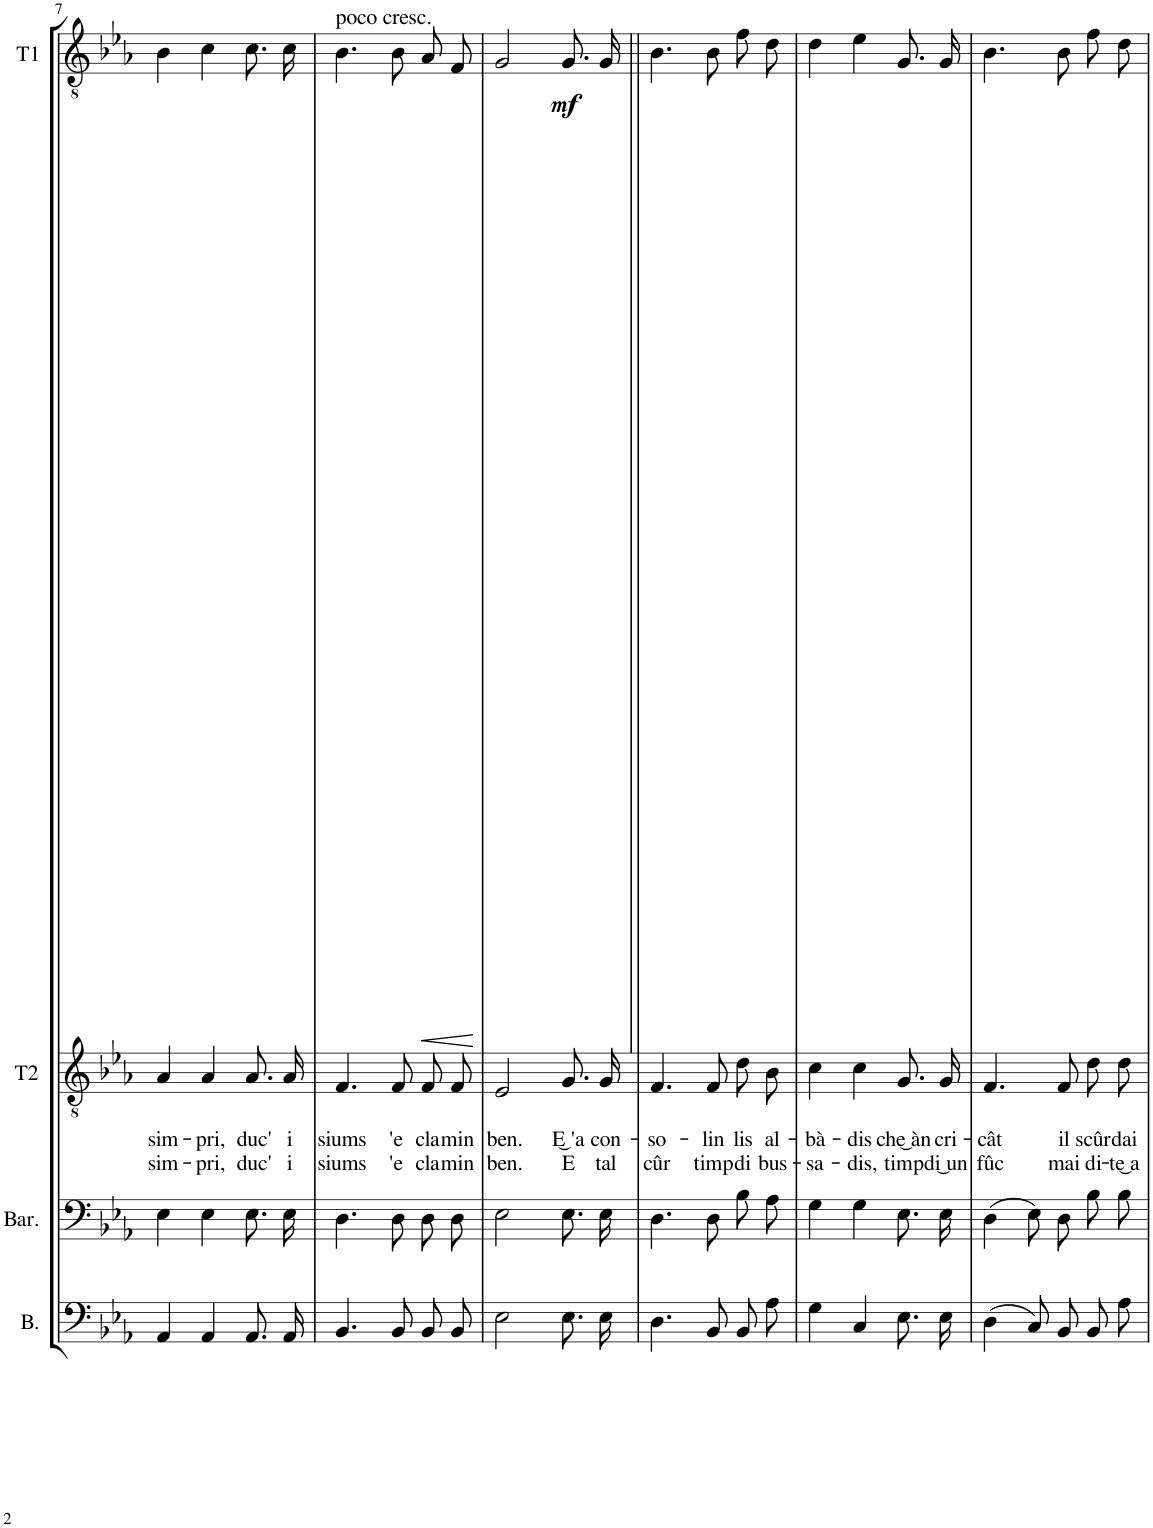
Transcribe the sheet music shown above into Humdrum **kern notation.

**kern	**kern	**kern	**text	**text	**text	**kern	**dynam
*part4	*part3	*part2	*part2	*part2	*part2	*part1	*part1
*staff4	*staff3	*staff2	*staff2	*staff2	*staff2	*staff1	*staff1
*I"Basso	*I"Baritono	*I"Tenore II	*	*	*	*I"Tenore I	*
*I'B.	*I'Bar.	*I'T2	*	*	*	*I'T1	*
!!LO:PB:g=z
*clefF4	*clefF4	*clefGv2	*	*	*	*clefGv2	*
*k[b-e-a-]	*k[b-e-a-]	*k[b-e-a-]	*	*	*	*k[b-e-a-]	*
*M3/4	*M3/4	*M3/4	*	*	*	*M3/4	*
=7	=7	=7	=7	=7	=7	=7	=7
!	!	!	!	!LO:LY:b	!LO:LY:b	!	!
4AA-/	4E-\	4A-/	.	sim-	sim-	4B-\	.
!	!	!	!	!LO:LY:b	!LO:LY:b	!	!
4AA-/	4E-\	4A-/	.	-pri,	-pri,	4c\	.
!	!	!	!	!LO:LY:b	!LO:LY:b	!	!
8.AA-/L	8.E-\L	8.A-/L	.	duc'	duc'	8.c\L	.
!	!	!	!	!LO:LY:b	!LO:LY:b	!	!
16AA-/Jk	16E-\Jk	16A-/Jk	.	i	i	16c\Jk	.
=8	=8	=8	=8	=8	=8	=8	=8
!	!	!	!	!	!	!LO:TX:a:t=poco cresc.	!
!	!	!	!	!LO:LY:b	!LO:LY:b	!	!
4.BB-/	4.D\	4.F/	.	siums	siums	4.B-\	.
!	!	!	!	!LO:LY:b	!LO:LY:b	!	!
8BB-/	8D\	8F/	.	'e	'e	8B-\	.
!	!	!	!	!LO:LY:b	!LO:LY:b	!	!LO:HP:b
8BB-/L	8D\L	8F/L	.	cla-	cla-	8A-/L	<
!	!	!	!	!LO:LY:b	!LO:LY:b	!	!
8BB-/J	8D\J	8F/J	.	-min	-min	8F/J	.
.	.	.	.	.	.	.	[
=9	=9	=9	=9	=9	=9	=9	=9
!	!	!	!	!LO:LY:b	!LO:LY:b	!	!
2E-\	2E-\	2E-/	.	ben.	ben.	2G/	.
!	!	!	!	!LO:LY:b	!LO:LY:b	!	!LO:DY:b
8.E-\L	8.E-\L	8.G/L	.	E͜ 'a	E	8.G/L	mf
!	!	!	!	!LO:LY:b	!LO:LY:b	!	!
16E-\Jk	16E-\Jk	16G/Jk	.	con-	tal	16G/Jk	.
=10||	=10||	=10||	=10||	=10||	=10||	=10||	=10||
!	!	!	!	!LO:LY:b	!LO:LY:b	!	!
4.D\	4.D\	4.F/	.	-so-	cûr	4.B-\	.
!	!	!	!	!LO:LY:b	!LO:LY:b	!	!
8BB-/	8D\	8F/	.	-lin	timp	8B-\	.
!	!	!	!	!LO:LY:b	!LO:LY:b	!	!
8BB-\L	8B-\L	8d\L	.	lis	di	8f\L	.
!	!	!	!	!LO:LY:b	!LO:LY:b	!	!
8A-\J	8A-\J	8B-\J	.	al-	bus-	8d\J	.
=11	=11	=11	=11	=11	=11	=11	=11
!	!	!	!	!LO:LY:b	!LO:LY:b	!	!
4G\	4G\	4c\	.	-bà-	-sa-	4d\	.
!	!	!	!	!LO:LY:b	!LO:LY:b	!	!
4C/	4G\	4c\	.	-dis	-dis,	4e-\	.
!	!	!	!	!LO:LY:b	!LO:LY:b	!	!
8.E-\L	8.E-\L	8.G/L	.	che͜ àn	timp	8.G/L	.
!	!	!	!	!LO:LY:b	!LO:LY:b	!	!
16E-\Jk	16E-\Jk	16G/Jk	.	cri-	di͜ un	16G/Jk	.
=12	=12	=12	=12	=12	=12	=12	=12
!	!	!	!	!LO:LY:b	!LO:LY:b	!	!
(4D\	(4D\	4.F/	.	-cât	fûc	4.B-\	.
8C/L)	8E-\L)	.	.	.	.	.	.
!	!	!	!	!LO:LY:b	!LO:LY:b	!	!
8BB-/J	8D\J	8F/	.	il	mai	8B-\	.
!	!	!	!	!LO:LY:b	!LO:LY:b	!	!
8BB-\L	8B-\L	8d\L	.	scûr	di-	8f\L	.
!	!	!	!	!LO:LY:b	!LO:LY:b	!	!
8A-\J	8B-\J	8d\J	.	dai	-te͜ a	8d\J	.
=	=	=	=	=	=	=	=
*-	*-	*-	*-	*-	*-	*-	*-
